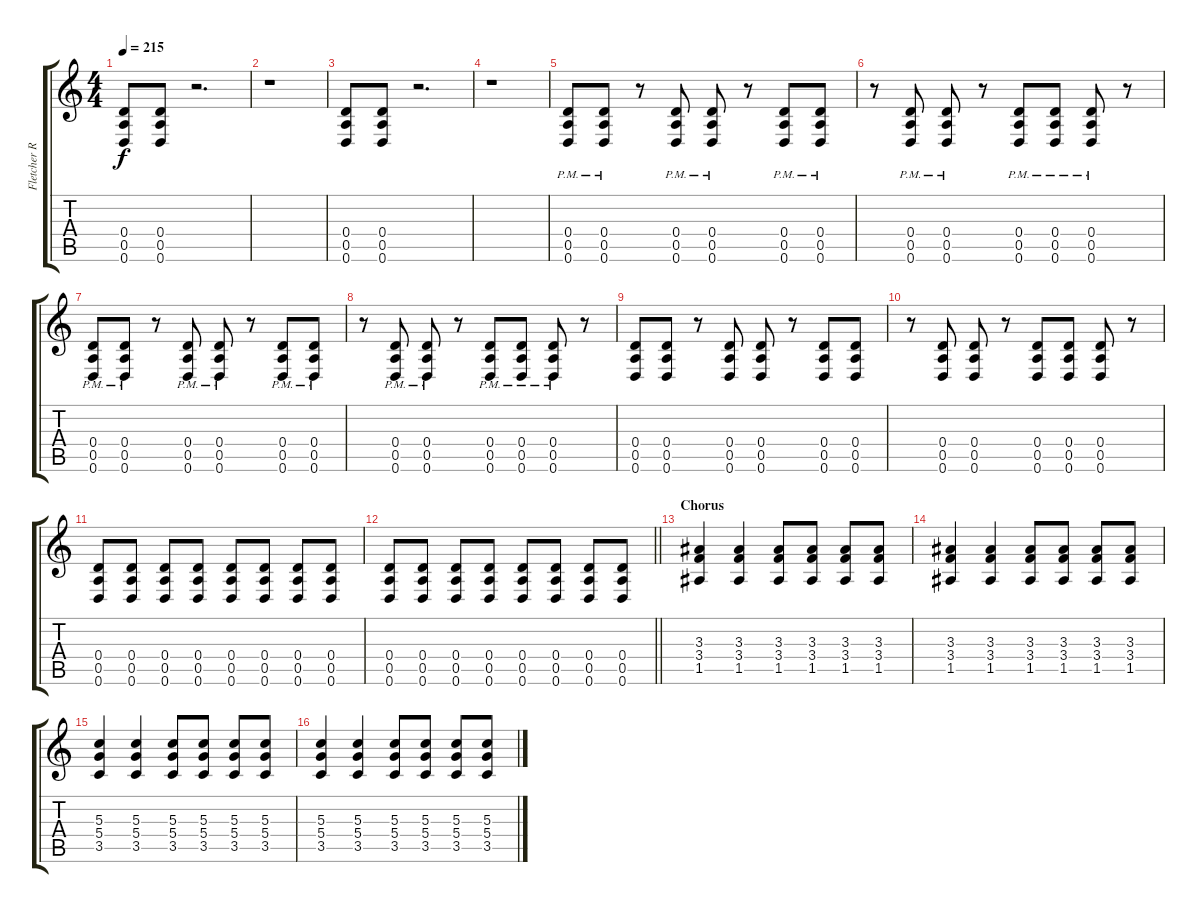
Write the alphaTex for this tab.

\track ("Fletcher Rhytm 2" "Fletcher R") {instrument overdrivenguitar}
\staff {score tabs}
\tuning (E4 B3 G3 D3 A2 D2) {hide}
\ts (4 4)
\tempo 215
\clef g2
\ks c
(0.4 0.5 0.6).8{dy f} (0.4 0.5 0.6).8 r.2{d} |
r.1 |
(0.4 0.5 0.6).8 (0.4 0.5 0.6).8 r.2{d} |
r.1 |
(0.4{pm} 0.5{pm} 0.6{pm}).8 (0.4{pm} 0.5{pm} 0.6{pm}).8 r.8 (0.4{pm} 0.5{pm} 0.6{pm}).8 (0.4{pm} 0.5{pm} 0.6{pm}).8 r.8 (0.4{pm} 0.5{pm} 0.6{pm}).8 (0.4{pm} 0.5{pm} 0.6{pm}).8 |
r.8 (0.4{pm} 0.5{pm} 0.6{pm}).8 (0.4{pm} 0.5{pm} 0.6{pm}).8 r.8 (0.4{pm} 0.5{pm} 0.6{pm}).8 (0.4{pm} 0.5{pm} 0.6{pm}).8 (0.4{pm} 0.5{pm} 0.6{pm}).8 r.8 |
(0.4{pm} 0.5{pm} 0.6{pm}).8 (0.4{pm} 0.5{pm} 0.6{pm}).8 r.8 (0.4{pm} 0.5{pm} 0.6{pm}).8 (0.4{pm} 0.5{pm} 0.6{pm}).8 r.8 (0.4{pm} 0.5{pm} 0.6{pm}).8 (0.4{pm} 0.5{pm} 0.6{pm}).8 |
r.8 (0.4{pm} 0.5{pm} 0.6{pm}).8 (0.4{pm} 0.5{pm} 0.6{pm}).8 r.8 (0.4{pm} 0.5{pm} 0.6{pm}).8 (0.4{pm} 0.5{pm} 0.6{pm}).8 (0.4{pm} 0.5{pm} 0.6{pm}).8 r.8 |
(0.4 0.5 0.6).8 (0.4 0.5 0.6).8 r.8 (0.4 0.5 0.6).8 (0.4 0.5 0.6).8 r.8 (0.4 0.5 0.6).8 (0.4 0.5 0.6).8 |
r.8 (0.4 0.5 0.6).8 (0.4 0.5 0.6).8 r.8 (0.4 0.5 0.6).8 (0.4 0.5 0.6).8 (0.4 0.5 0.6).8 r.8 |
(0.4 0.5 0.6).8 (0.4 0.5 0.6).8 (0.4 0.5 0.6).8 (0.4 0.5 0.6).8 (0.4 0.5 0.6).8 (0.4 0.5 0.6).8 (0.4 0.5 0.6).8 (0.4 0.5 0.6).8 |
\barLineRight lightlight
(0.4 0.5 0.6).8 (0.4 0.5 0.6).8 (0.4 0.5 0.6).8 (0.4 0.5 0.6).8 (0.4 0.5 0.6).8 (0.4 0.5 0.6).8 (0.4 0.5 0.6).8 (0.4 0.5 0.6).8 |
\section ("" "Chorus")
(3.3 3.4 1.5).4 (3.3 3.4 1.5).4 (3.3 3.4 1.5).8 (3.3 3.4 1.5).8 (3.3 3.4 1.5).8 (3.3 3.4 1.5).8 |
(3.3 3.4 1.5).4 (3.3 3.4 1.5).4 (3.3 3.4 1.5).8 (3.3 3.4 1.5).8 (3.3 3.4 1.5).8 (3.3 3.4 1.5).8 |
(5.3 5.4 3.5).4 (5.3 5.4 3.5).4 (5.3 5.4 3.5).8 (5.3 5.4 3.5).8 (5.3 5.4 3.5).8 (5.3 5.4 3.5).8 |
(5.3 5.4 3.5).4 (5.3 5.4 3.5).4 (5.3 5.4 3.5).8 (5.3 5.4 3.5).8 (5.3 5.4 3.5).8 (5.3 5.4 3.5).8
